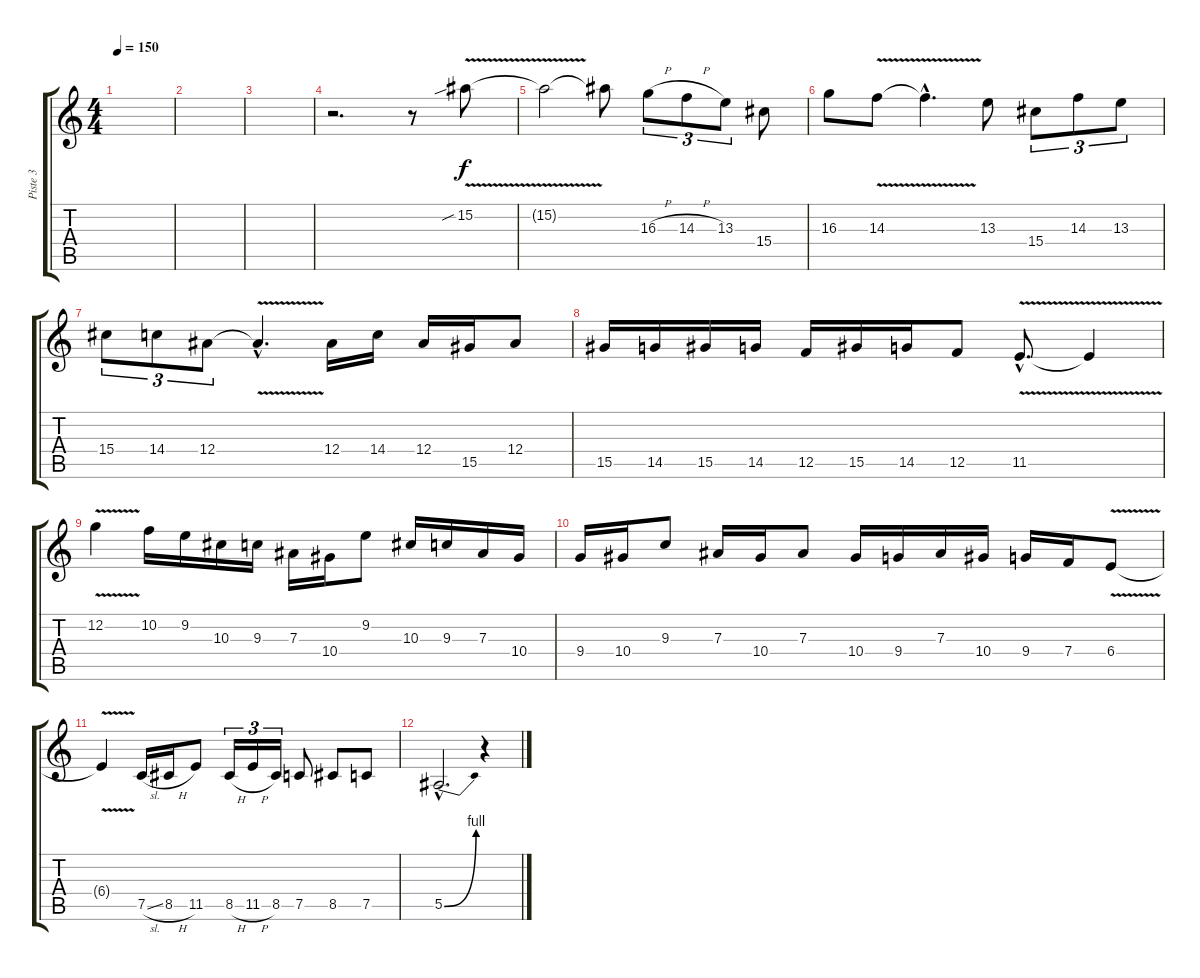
\track ("Piste 3" "Piste 3") {instrument distortionguitar}
\staff {score tabs}
\tuning (C4 G3 Eb3 Bb2 F2 C2) {hide}
\ts (4 4)
\tempo 150
\clef g2
\ks c
|
|
|
r.2{d} r.8 15.2{v sib}.8 |
15.2{t}.2 15.2{t}.8 16.3{h}.8{tu (3 2)} 14.3{h}.8{tu (3 2)} 13.3.8{tu (3 2)} 15.4.8 |
16.3.8 14.3{v}.8 14.3{hac t}.4{d} 13.3.8 15.4.8{tu (3 2)} 14.3.8{tu (3 2)} 13.3.8{tu (3 2)} |
15.4.8{tu (3 2)} 14.4.8{tu (3 2)} 12.4.8{tu (3 2)} 12.4{v hac t}.4{d} 12.4.16 14.4.16 12.4.16 15.5.16 12.4.8 |
15.5.16 14.5.16 15.5.16 14.5.16 12.5.16 15.5.16 14.5.16 12.5.8 11.5{v hac}.8{d} 11.5{t}.4 |
12.2{v}.4 10.2.16 9.2.16 10.3.16 9.3.16 7.3.16 10.4.16 9.2.8 10.3.16 9.3.16 7.3.16 10.4.16 |
9.4.16 10.4.16 9.3.8 7.3.16 10.4.16 7.3.8 10.4.16 9.4.16 7.3.16 10.4.16 9.4.16 7.4.16 6.4{v}.8 |
6.4{t}.4 7.5{sl}.16 8.5{h}.16 11.5.8 8.5{h}.16{tu (3 2)} 11.5{h}.16{tu (3 2)} 8.5.16{tu (3 2)} 7.5.8 8.5.8 7.5.8 |
5.5{be (bend 0 0 60 4) hac}.2{d} r.4
